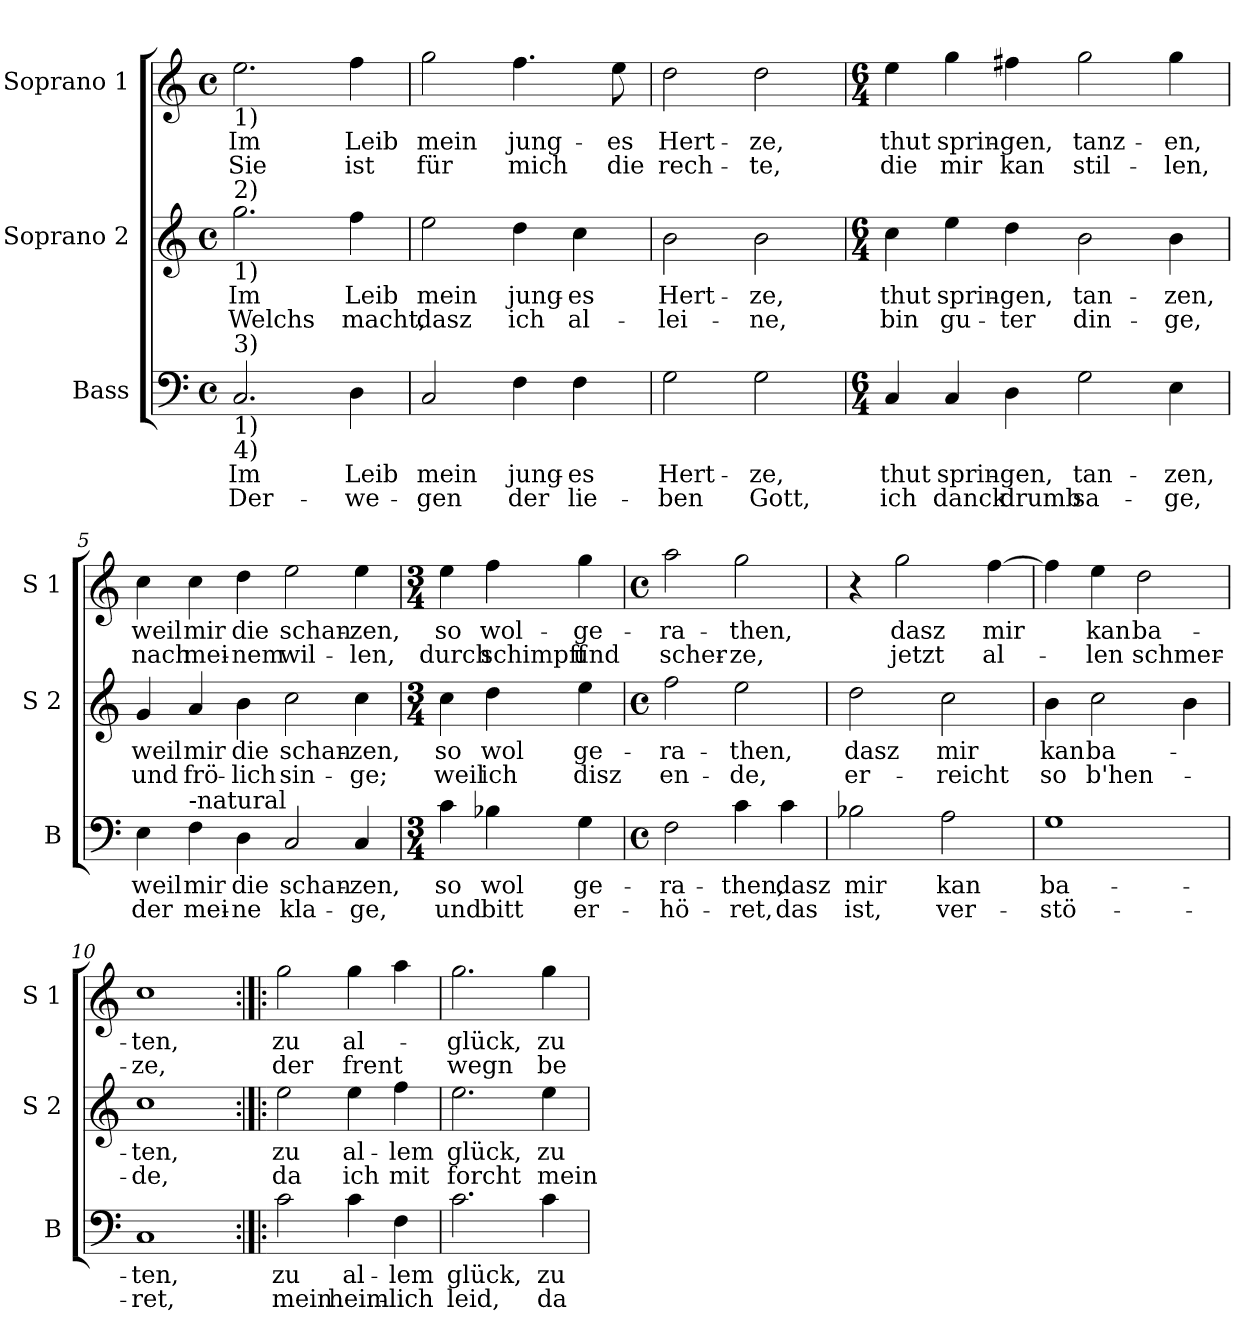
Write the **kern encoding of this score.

**kern	**text	**text	**kern	**text	**text	**kern	**text	**text
*part3	*part3	*part3	*part2	*part2	*part2	*part1	*part1	*part1
*staff3	*staff3	*staff3	*staff2	*staff2	*staff2	*staff1	*staff1	*staff1
*I"Bass	*	*	*I"Soprano 2	*	*	*I"Soprano 1	*	*
*I'B	*	*	*I'S 2	*	*	*I'S 1	*	*
*clefF4	*	*	*clefG2	*	*	*clefG2	*	*
*k[]	*	*	*k[]	*	*	*k[]	*	*
*C:	*	*	*C:	*	*	*C:	*	*
*M4/4	*	*	*M4/4	*	*	*M4/4	*	*
*met(c)	*	*	*met(c)	*	*	*met(c)	*	*
=1	=1	=1	=1	=1	=1	=1	=1	=1
!	!	!	!	!	!	!LO:TX:b:t=1)	!	!
!	!	!	!LO:TX:a:t=2)	!	!	!	!	!
!	!	!	!LO:TX:b:t=1)	!	!	!	!	!
!LO:TX:a:t=3)	!	!	!	!	!	!	!	!
!LO:TX:b:t=1)	!	!	!	!	!	!	!	!
!LO:TX:b:t=4)	!	!	!	!	!	!	!	!
!	!LO:LY:b	!LO:LY:b	!	!LO:LY:b	!LO:LY:b	!	!LO:LY:b	!LO:LY:b
2.C/	Im	Der-	2.gg\	Im	Welchs	2.ee\	Im	Sie
!	!LO:LY:b	!LO:LY:b	!	!LO:LY:b	!LO:LY:b	!	!LO:LY:b	!LO:LY:b
4D\	Leib	-we-	4ff\	Leib	macht,	4ff\	Leib	ist
=2	=2	=2	=2	=2	=2	=2	=2	=2
!	!LO:LY:b	!LO:LY:b	!	!LO:LY:b	!LO:LY:b	!	!LO:LY:b	!LO:LY:b
2C/	mein	-gen	2ee\	mein	dasz	2gg\	mein	für
!	!LO:LY:b	!LO:LY:b	!	!LO:LY:b	!LO:LY:b	!	!LO:LY:b	!LO:LY:b
4F\	jung-	der	4dd\	jung-	ich	4.ff\	jung-	mich
!	!LO:LY:b	!LO:LY:b	!	!LO:LY:b	!LO:LY:b	!	!	!
4F\	-es	lie-	4cc\	-es	al-	.	.	.
!	!	!	!	!	!	!	!LO:LY:b	!LO:LY:b
.	.	.	.	.	.	8ee\	-es	die
=3	=3	=3	=3	=3	=3	=3	=3	=3
!	!LO:LY:b	!LO:LY:b	!	!LO:LY:b	!LO:LY:b	!	!LO:LY:b	!LO:LY:b
2G\	Hert-	-ben	2b\	Hert-	-lei-	2dd\	Hert-	rech-
!	!LO:LY:b	!LO:LY:b	!	!LO:LY:b	!LO:LY:b	!	!LO:LY:b	!LO:LY:b
2G\	-ze,	Gott,	2b\	-ze,	-ne,	2dd\	-ze,	-te,
=4	=4	=4	=4	=4	=4	=4	=4	=4
*M6/4	*	*	*M6/4	*	*	*M6/4	*	*
!	!LO:LY:b	!LO:LY:b	!	!LO:LY:b	!LO:LY:b	!	!LO:LY:b	!LO:LY:b
4C/	thut	ich	4cc\	thut	bin	4ee\	thut	die
!	!LO:LY:b	!LO:LY:b	!	!LO:LY:b	!LO:LY:b	!	!LO:LY:b	!LO:LY:b
4C/	sprin-	danck	4ee\	sprin-	gu-	4gg\	sprin-	mir
!	!LO:LY:b	!LO:LY:b	!	!LO:LY:b	!LO:LY:b	!	!LO:LY:b	!LO:LY:b
4D\	-gen,	drumb	4dd\	-gen,	-ter	4ff#X\	-gen,	kan
!	!LO:LY:b	!LO:LY:b	!	!LO:LY:b	!LO:LY:b	!	!LO:LY:b	!LO:LY:b
2G\	tan-	sa-	2b\	tan-	din-	2gg\	tanz-	stil-
!	!LO:LY:b	!LO:LY:b	!	!LO:LY:b	!LO:LY:b	!	!LO:LY:b	!LO:LY:b
4E\	-zen,	-ge,	4b\	-zen,	-ge,	4gg\	-en,	-len,
!!LO:LB:g=z
=5	=5	=5	=5	=5	=5	=5	=5	=5
!	!LO:LY:b	!LO:LY:b	!	!LO:LY:b	!LO:LY:b	!	!LO:LY:b	!LO:LY:b
4E\	weil	der	4g/	weil	und	4cc\	weil	nach
!LO:TX:a:t=-natural	!	!	!	!	!	!	!	!
!	!LO:LY:b	!LO:LY:b	!	!LO:LY:b	!LO:LY:b	!	!LO:LY:b	!LO:LY:b
4F\	mir	mei-	4a/	mir	frö-	4cc\	mir	mei-
!	!LO:LY:b	!LO:LY:b	!	!LO:LY:b	!LO:LY:b	!	!LO:LY:b	!LO:LY:b
4D\	die	-ne	4b\	die	-lich	4dd\	die	-nem
!	!LO:LY:b	!LO:LY:b	!	!LO:LY:b	!LO:LY:b	!	!LO:LY:b	!LO:LY:b
2C/	schan-	kla-	2cc\	schan-	sin-	2ee\	schan-	wil-
!	!LO:LY:b	!LO:LY:b	!	!LO:LY:b	!LO:LY:b	!	!LO:LY:b	!LO:LY:b
4C/	-zen,	-ge,	4cc\	-zen,	-ge;	4ee\	-zen,	-len,
=6	=6	=6	=6	=6	=6	=6	=6	=6
*M3/4	*	*	*M3/4	*	*	*M3/4	*	*
!	!LO:LY:b	!LO:LY:b	!	!LO:LY:b	!LO:LY:b	!	!LO:LY:b	!LO:LY:b
4c\	so	und	4cc\	so	weil	4ee\	so	durch
!	!LO:LY:b	!LO:LY:b	!	!LO:LY:b	!LO:LY:b	!	!LO:LY:b	!LO:LY:b
4B-X\	wol	bitt	4dd\	wol	ich	4ff\	wol-	schimpff
!	!LO:LY:b	!LO:LY:b	!	!LO:LY:b	!LO:LY:b	!	!LO:LY:b	!LO:LY:b
4G\	ge-	er-	4ee\	ge-	disz	4gg\	-ge-	und
=7	=7	=7	=7	=7	=7	=7	=7	=7
*M4/4	*	*	*M4/4	*	*	*M4/4	*	*
*met(c)	*	*	*met(c)	*	*	*met(c)	*	*
!	!LO:LY:b	!LO:LY:b	!	!LO:LY:b	!LO:LY:b	!	!LO:LY:b	!LO:LY:b
2F\	-ra-	-hö-	2ff\	-ra-	en-	2aa\	-ra-	scher-
!	!LO:LY:b	!LO:LY:b	!	!LO:LY:b	!LO:LY:b	!	!LO:LY:b	!LO:LY:b
4c\	-then,	-ret,	2ee\	-then,	-de,	2gg\	-then,	-ze,
!	!LO:LY:b	!LO:LY:b	!	!	!	!	!	!
4c\	dasz	das	.	.	.	.	.	.
=8	=8	=8	=8	=8	=8	=8	=8	=8
!	!LO:LY:b	!LO:LY:b	!	!LO:LY:b	!LO:LY:b	!	!	!
2B-X\	mir	ist,	2dd\	dasz	er-	4r	.	.
!	!	!	!	!	!	!	!LO:LY:b	!LO:LY:b
.	.	.	.	.	.	2gg\	dasz	jetzt
!	!LO:LY:b	!LO:LY:b	!	!LO:LY:b	!LO:LY:b	!	!	!
2A\	kan	ver-	2cc\	mir	-reicht	.	.	.
!	!	!	!	!	!	!	!LO:LY:b	!LO:LY:b
.	.	.	.	.	.	[4ff\	mir	al-
!!LO:PB:g=z
=9	=9	=9	=9	=9	=9	=9	=9	=9
!	!LO:LY:b	!LO:LY:b	!	!LO:LY:b	!LO:LY:b	!	!	!
1G	ba-	-stö-	4b\	kan	so	4ff\]	.	.
!	!	!	!	!LO:LY:b	!LO:LY:b	!	!LO:LY:b	!LO:LY:b
.	.	.	2cc\	ba-	b'hen-	4ee\	kan	-len
!	!	!	!	!	!	!	!LO:LY:b	!LO:LY:b
.	.	.	.	.	.	2dd\	ba-	schmer-
.	.	.	4b\	.	.	.	.	.
=10	=10	=10	=10	=10	=10	=10	=10	=10
!	!LO:LY:b	!LO:LY:b	!	!LO:LY:b	!LO:LY:b	!	!LO:LY:b	!LO:LY:b
1C	-ten,	-ret,	1cc	-ten,	-de,	1cc	-ten,	-ze,
=11:|!|:	=11:|!|:	=11:|!|:	=11:|!|:	=11:|!|:	=11:|!|:	=11:|!|:	=11:|!|:	=11:|!|:
!	!LO:LY:b	!LO:LY:b	!	!LO:LY:b	!LO:LY:b	!	!LO:LY:b	!LO:LY:b
2c\	zu	mein	2ee\	zu	da	2gg\	zu	der
!	!LO:LY:b	!LO:LY:b	!	!LO:LY:b	!LO:LY:b	!	!LO:LY:b	!LO:LY:b
4c\	al-	heim-	4ee\	al-	ich	4gg\	al-	frent
!	!LO:LY:b	!LO:LY:b	!	!LO:LY:b	!LO:LY:b	!	!	!
4F\	-lem	-lich	4ff\	-lem	mit	4aa\	.	.
=12	=12	=12	=12	=12	=12	=12	=12	=12
!	!LO:LY:b	!LO:LY:b	!	!LO:LY:b	!LO:LY:b	!	!LO:LY:b	!LO:LY:b
2.c\	glück,	leid,	2.ee\	glück,	forcht	2.gg\	glück,	wegn
!	!LO:LY:b	!LO:LY:b	!	!LO:LY:b	!LO:LY:b	!	!LO:LY:b	!LO:LY:b
4c\	zu	da-	4ee\	zu	mein	4gg\	zu	be-
=	=	=	=	=	=	=	=	=
*-	*-	*-	*-	*-	*-	*-	*-	*-
